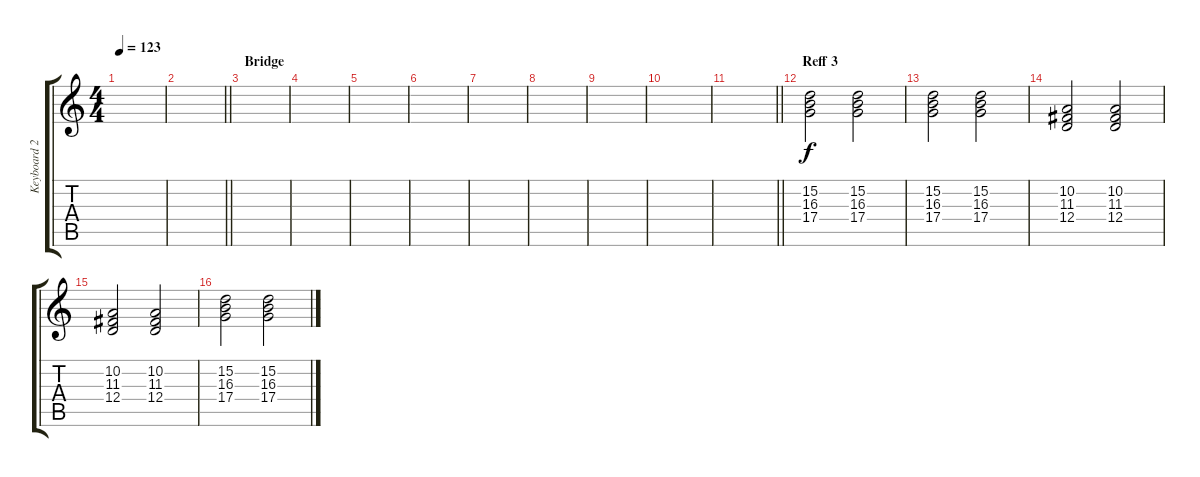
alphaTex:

\track ("Keyboard 2" "Keyboard 2") {instrument acousticgrandpiano}
\staff {score tabs}
\tuning (E4 B3 G3 D3 A2 E2) {hide}
\ts (4 4)
\tempo 123
\clef g2
\ks c
|
\barLineRight lightlight
|
\section ("" "Bridge")
|
|
|
|
|
|
|
|
\barLineRight lightlight
|
\section ("" "Reff 3")
(15.2 16.3 17.4).2 (15.2 16.3 17.4).2 |
(15.2 16.3 17.4).2 (15.2 16.3 17.4).2 |
(10.2 11.3 12.4).2 (10.2 11.3 12.4).2 |
(10.2 11.3 12.4).2 (10.2 11.3 12.4).2 |
(15.2 16.3 17.4).2 (15.2 16.3 17.4).2
